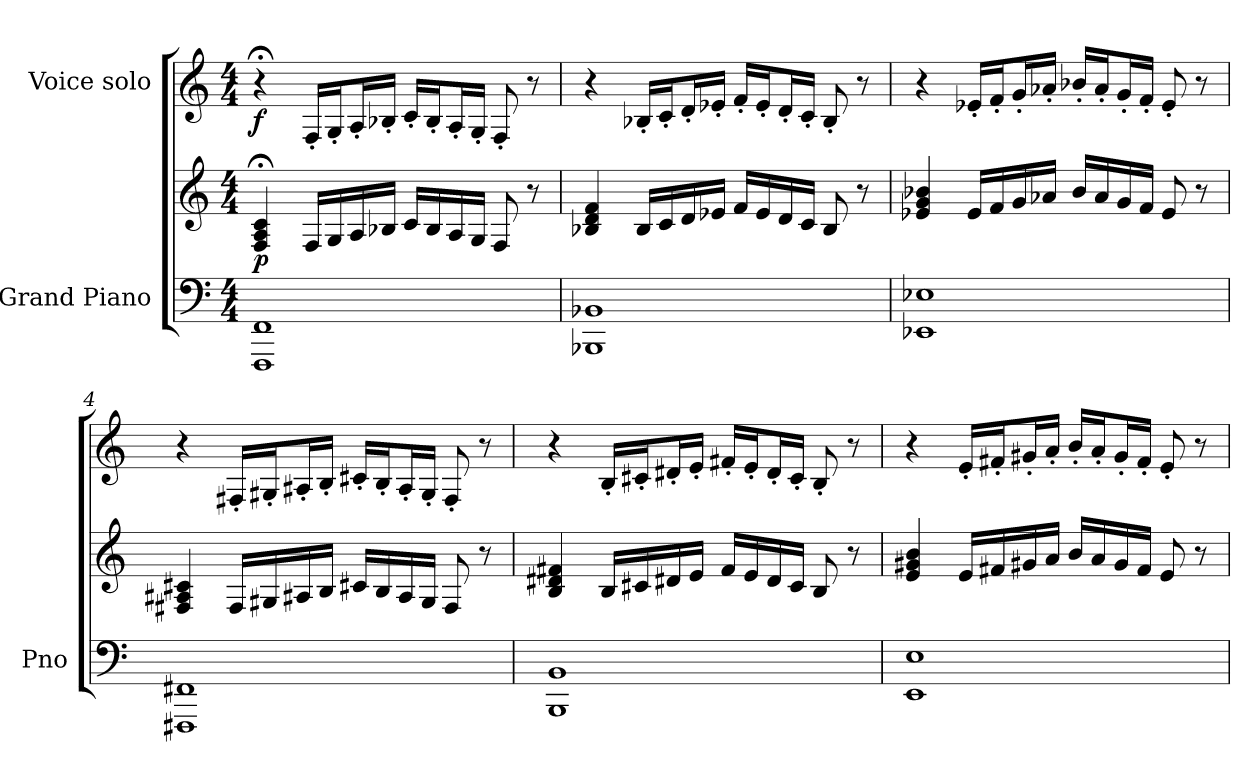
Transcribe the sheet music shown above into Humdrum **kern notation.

**kern	**kern	**dynam	**kern	**dynam
*part2	*part2	*part2	*part1	*part1
*staff3	*staff2	*staff2/3	*staff1	*staff1
*I"Grand Piano	*	*	*I"Voice solo	*
*I'Pno	*	*	*	*
*clefF4	*clefG2	*	*clefG2	*
*k[]	*k[]	*	*k[]	*
*M4/4	*M4/4	*	*M4/4	*
*MM90	*MM90	*	*MM90	*
=1	=1	=1	=1	=1
!	!	!LO:DY:b	!	!LO:DY:b
1FFF 1FF	4F/;< 4A/;< 4c/;<	p	4r;<	f
.	16F/LL	.	16F'/LL	.
.	16G/	.	16G'/J	.
.	16A/	.	16A'/L	.
.	16B-X/JJ	.	16B-X'/JJ	.
.	16c/LL	.	16c'/LL	.
.	16B-/	.	16B-'/J	.
.	16A/	.	16A'/L	.
.	16G/JJ	.	16G'/JJ	.
.	8F/	.	8F'/	.
.	8r	.	8r	.
=2	=2	=2	=2	=2
1BBB-X 1BB-X	4B-X/ 4d/ 4f/	.	4r	.
.	16B-/LL	.	16B-X'/LL	.
.	16c/	.	16c'/J	.
.	16d/	.	16d'/L	.
.	16e-X/JJ	.	16e-X'/JJ	.
.	16f/LL	.	16f'/LL	.
.	16e-/	.	16e-'/J	.
.	16d/	.	16d'/L	.
.	16c/JJ	.	16c'/JJ	.
.	8B-/	.	8B-'/	.
.	8r	.	8r	.
!!LO:LB:g=z
=3	=3	=3	=3	=3
1EE-X 1E-X	4e-X/ 4g/ 4b-X/	.	4r	.
.	16e-/LL	.	16e-X'/LL	.
.	16f/	.	16f'/J	.
.	16g/	.	16g'/L	.
.	16a-X/JJ	.	16a-X'/JJ	.
.	16b-/LL	.	16b-X'/LL	.
.	16a-/	.	16a-'/J	.
.	16g/	.	16g'/L	.
.	16f/JJ	.	16f'/JJ	.
.	8e-/	.	8e-'/	.
.	8r	.	8r	.
=4	=4	=4	=4	=4
1FFF#X 1FF#X	4F#X/ 4A#X/ 4c#X/	.	4r	.
.	16F#/LL	.	16F#X'/LL	.
.	16G#X/	.	16G#X'/J	.
.	16A#X/	.	16A#X'/L	.
.	16B/JJ	.	16B'/JJ	.
.	16c#X/LL	.	16c#X'/LL	.
.	16B/	.	16B'/J	.
.	16A#/	.	16A#'/L	.
.	16G#/JJ	.	16G#'/JJ	.
.	8F#/	.	8F#'/	.
.	8r	.	8r	.
!!LO:LB:g=z
=5	=5	=5	=5	=5
1BBB 1BB	4B/ 4d#X/ 4f#X/	.	4r	.
.	16B/LL	.	16B'/LL	.
.	16c#X/	.	16c#X'/J	.
.	16d#X/	.	16d#X'/L	.
.	16e/JJ	.	16e'/JJ	.
.	16f#/LL	.	16f#X'/LL	.
.	16e/	.	16e'/J	.
.	16d#/	.	16d#'/L	.
.	16c#/JJ	.	16c#'/JJ	.
.	8B/	.	8B'/	.
.	8r	.	8r	.
=6	=6	=6	=6	=6
1EE 1E	4e/ 4g#X/ 4b/	.	4r	.
.	16e/LL	.	16e'/LL	.
.	16f#X/	.	16f#X'/J	.
.	16g#X/	.	16g#X'/L	.
.	16a/JJ	.	16a'/JJ	.
.	16b/LL	.	16b'/LL	.
.	16a/	.	16a'/J	.
.	16g#/	.	16g#'/L	.
.	16f#/JJ	.	16f#'/JJ	.
.	8e/	.	8e'/	.
.	8r	.	8r	.
=	=	=	=	=
*-	*-	*-	*-	*-
